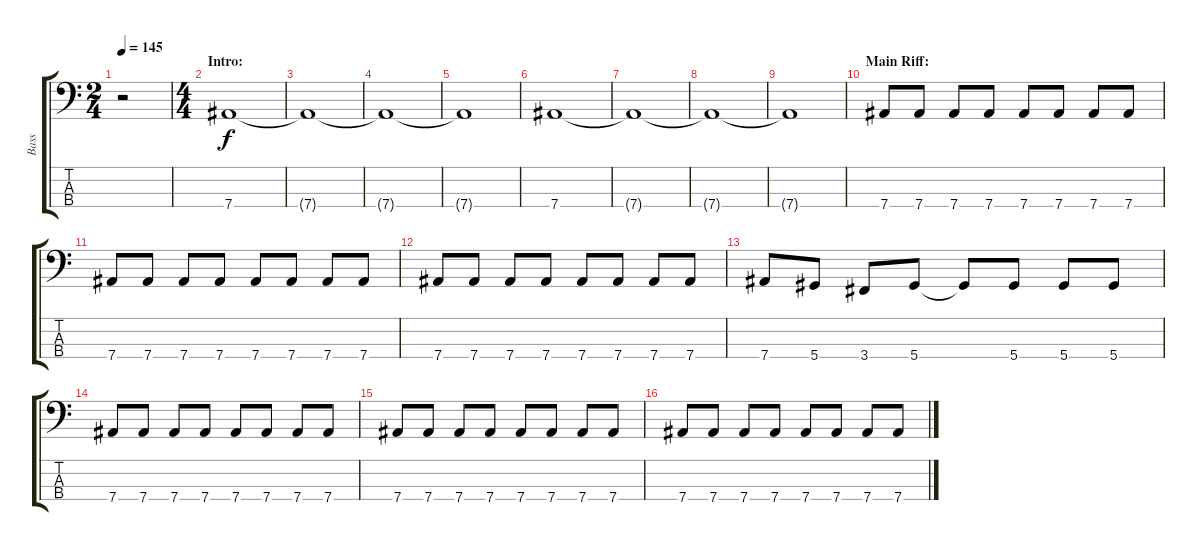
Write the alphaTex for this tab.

\track ("Bass" "Bass") {instrument electricbassfinger}
\staff {score tabs}
\tuning (Gb2 Db2 Ab1 Eb1) {hide}
\ts (2 4)
\tempo 145
\clef f4
\ks c
r.2{dy f instrument electricbassfinger} |
\ts (4 4)
\section ("" "Intro:")
7.4.1 |
7.4{t}.1 |
7.4{t}.1 |
7.4{t}.1 |
7.4.1 |
7.4{t}.1 |
7.4{t}.1 |
7.4{t}.1 |
\section ("" "Main Riff:")
7.4.8 7.4.8 7.4.8 7.4.8 7.4.8 7.4.8 7.4.8 7.4.8 |
7.4.8 7.4.8 7.4.8 7.4.8 7.4.8 7.4.8 7.4.8 7.4.8 |
7.4.8 7.4.8 7.4.8 7.4.8 7.4.8 7.4.8 7.4.8 7.4.8 |
7.4.8 5.4.8 3.4.8 5.4.8 5.4{t}.8 5.4.8 5.4.8 5.4.8 |
7.4.8 7.4.8 7.4.8 7.4.8 7.4.8 7.4.8 7.4.8 7.4.8 |
7.4.8 7.4.8 7.4.8 7.4.8 7.4.8 7.4.8 7.4.8 7.4.8 |
7.4.8 7.4.8 7.4.8 7.4.8 7.4.8 7.4.8 7.4.8 7.4.8
